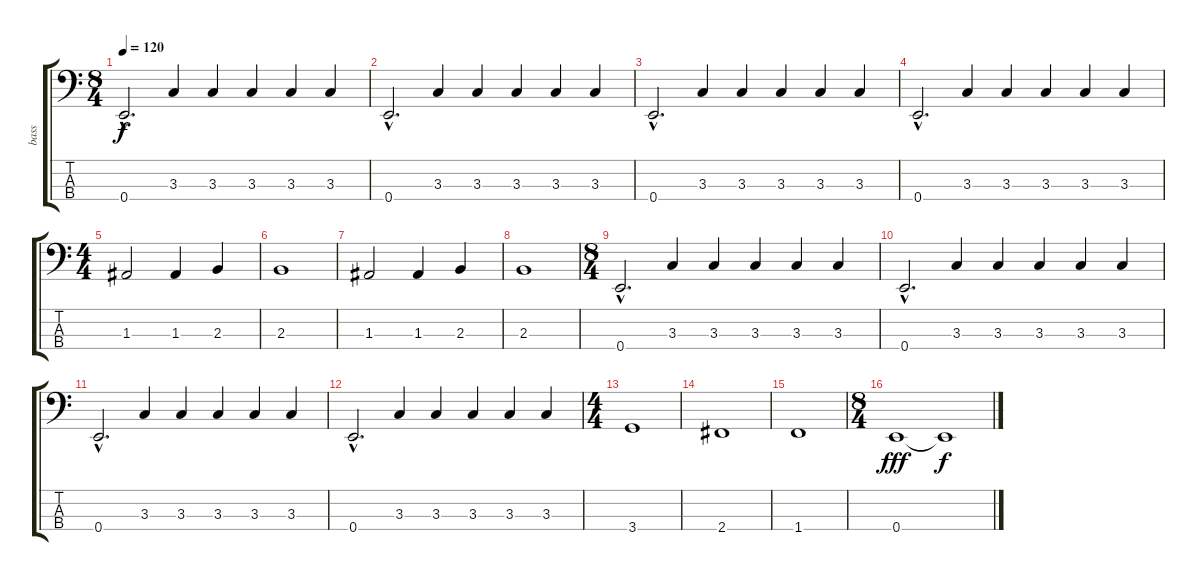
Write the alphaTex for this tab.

\track ("bass" "bass") {instrument electricbassfinger}
\staff {score tabs}
\tuning (G2 D2 A1 E1) {hide}
\ts (8 4)
\tempo 120
\clef f4
\ks c
0.4{hac}.2{d dy f} 3.3.4 3.3.4 3.3.4 3.3.4 3.3.4 |
0.4{hac}.2{d} 3.3.4 3.3.4 3.3.4 3.3.4 3.3.4 |
0.4{hac}.2{d} 3.3.4 3.3.4 3.3.4 3.3.4 3.3.4 |
0.4{hac}.2{d} 3.3.4 3.3.4 3.3.4 3.3.4 3.3.4 |
\ts (4 4)
1.3.2 1.3.4 2.3.4 |
2.3.1 |
1.3.2 1.3.4 2.3.4 |
2.3.1 |
\ts (8 4)
0.4{hac}.2{d} 3.3.4 3.3.4 3.3.4 3.3.4 3.3.4 |
0.4{hac}.2{d} 3.3.4 3.3.4 3.3.4 3.3.4 3.3.4 |
0.4{hac}.2{d} 3.3.4 3.3.4 3.3.4 3.3.4 3.3.4 |
0.4{hac}.2{d} 3.3.4 3.3.4 3.3.4 3.3.4 3.3.4 |
\ts (4 4)
3.4.1 |
2.4.1 |
1.4.1 |
\ts (8 4)
0.4.1{dy fff} 0.4{t}.1{dy f}
